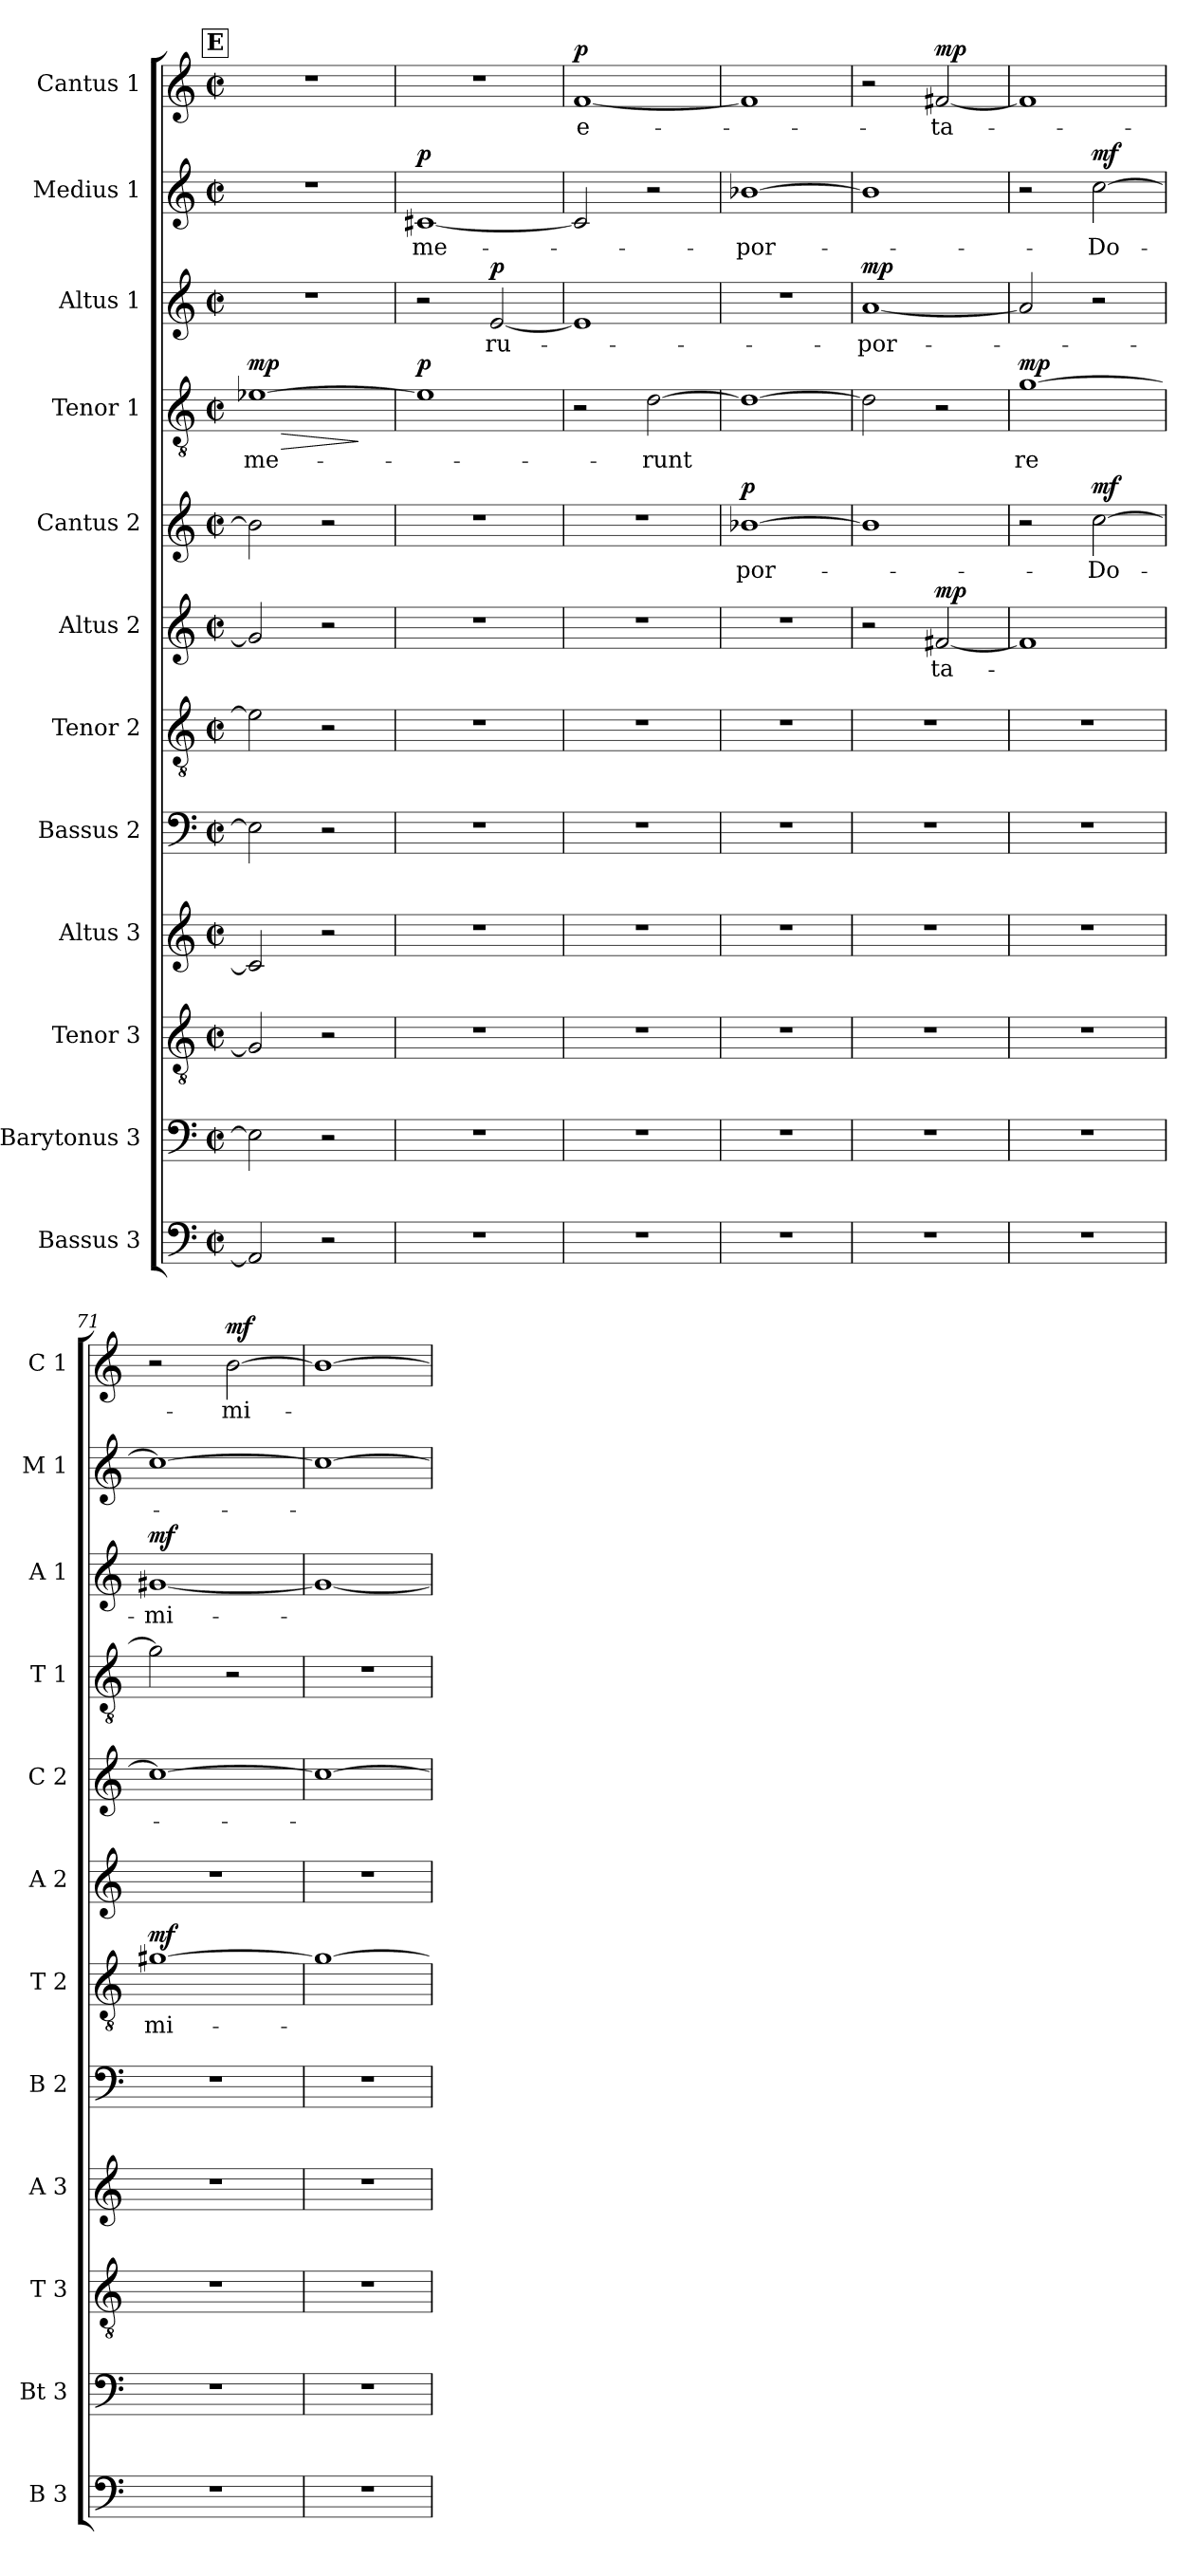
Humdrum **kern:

**kern	**text	**kern	**text	**kern	**text	**kern	**text	**kern	**text	**kern	**text	**dynam	**kern	**text	**dynam	**kern	**text	**dynam	**kern	**text	**dynam	**kern	**text	**dynam	**kern	**text	**dynam	**kern	**text	**dynam
*part12	*part12	*part11	*part11	*part10	*part10	*part9	*part9	*part8	*part8	*part7	*part7	*part7	*part6	*part6	*part6	*part5	*part5	*part5	*part4	*part4	*part4	*part3	*part3	*part3	*part2	*part2	*part2	*part1	*part1	*part1
*staff12	*staff12	*staff11	*staff11	*staff10	*staff10	*staff9	*staff9	*staff8	*staff8	*staff7	*staff7	*staff7	*staff6	*staff6	*staff6	*staff5	*staff5	*staff5	*staff4	*staff4	*staff4	*staff3	*staff3	*staff3	*staff2	*staff2	*staff2	*staff1	*staff1	*staff1
*I"Bassus 3	*	*I"Barytonus 3	*	*I"Tenor 3	*	*I"Altus 3	*	*I"Bassus 2	*	*I"Tenor 2	*	*	*I"Altus 2	*	*	*I"Cantus 2	*	*	*I"Tenor 1	*	*	*I"Altus 1	*	*	*I"Medius 1	*	*	*I"Cantus 1	*	*
*I'B 3	*	*I'Bt 3	*	*I'T 3	*	*I'A 3	*	*I'B 2	*	*I'T 2	*	*	*I'A 2	*	*	*I'C 2	*	*	*I'T 1	*	*	*I'A 1	*	*	*I'M 1	*	*	*I'C 1	*	*
*clefF4	*	*clefF4	*	*clefGv2	*	*clefG2	*	*clefF4	*	*clefGv2	*	*	*clefG2	*	*	*clefG2	*	*	*clefGv2	*	*	*clefG2	*	*	*clefG2	*	*	*clefG2	*	*
*k[]	*	*k[]	*	*k[]	*	*k[]	*	*k[]	*	*k[]	*	*	*k[]	*	*	*k[]	*	*	*k[]	*	*	*k[]	*	*	*k[]	*	*	*k[]	*	*
*C:	*	*C:	*	*C:	*	*C:	*	*C:	*	*C:	*	*	*C:	*	*	*C:	*	*	*C:	*	*	*C:	*	*	*C:	*	*	*C:	*	*
*M2/2	*	*M2/2	*	*M2/2	*	*M2/2	*	*M2/2	*	*M2/2	*	*	*M2/2	*	*	*M2/2	*	*	*M2/2	*	*	*M2/2	*	*	*M2/2	*	*	*M2/2	*	*
*met(c|)	*	*met(c|)	*	*met(c|)	*	*met(c|)	*	*met(c|)	*	*met(c|)	*	*	*met(c|)	*	*	*met(c|)	*	*	*met(c|)	*	*	*met(c|)	*	*	*met(c|)	*	*	*met(c|)	*	*
!!LO:REH:place=s1:a:B:fs=9.6:t=E
=65	=65	=65	=65	=65	=65	=65	=65	=65	=65	=65	=65	=65	=65	=65	=65	=65	=65	=65	=65	=65	=65	=65	=65	=65	=65	=65	=65	=65	=65	=65
!	!	!	!	!	!	!	!	!	!	!	!	!	!	!	!	!	!	!	!	!LO:LY:b	!LO:HP:b	!	!	!	!	!	!	!	!	!
!	!	!	!	!	!	!	!	!	!	!	!	!	!	!	!	!	!	!	!	!	!LO:DY:n=1:a	!	!	!	!	!	!	!	!	!
2AA-/]	.	2E-\]	.	2G/]	.	2c/]	.	2E-\]	.	2e-\]	.	.	2g/]	.	.	2b-\]	.	.	[1e-X	me-	> mp	1r	.	.	1r	.	.	1r	.	.
2r	.	2r	.	2r	.	2r	.	2r	.	2r	.	.	2r	.	.	2r	.	.	.	.	.	.	.	.	.	.	.	.	.	.
.	.	.	.	.	.	.	.	.	.	.	.	.	.	.	.	.	.	.	.	.	]	.	.	.	.	.	.	.	.	.
!!LO:PB:g=z
=66	=66	=66	=66	=66	=66	=66	=66	=66	=66	=66	=66	=66	=66	=66	=66	=66	=66	=66	=66	=66	=66	=66	=66	=66	=66	=66	=66	=66	=66	=66
!	!	!	!	!	!	!	!	!	!	!	!	!	!	!	!	!	!	!	!	!	!LO:DY:a	!	!	!	!	!LO:LY:b	!LO:DY:a	!	!	!
1r	.	1r	.	1r	.	1r	.	1r	.	1r	.	.	1r	.	.	1r	.	.	1e-]	.	p	2r	.	.	[1c#X	me-	p	1r	.	.
!	!	!	!	!	!	!	!	!	!	!	!	!	!	!	!	!	!	!	!	!	!	!	!LO:LY:b	!LO:DY:a	!	!	!	!	!	!
.	.	.	.	.	.	.	.	.	.	.	.	.	.	.	.	.	.	.	.	.	.	[2e/	ru-	p	.	.	.	.	.	.
=67	=67	=67	=67	=67	=67	=67	=67	=67	=67	=67	=67	=67	=67	=67	=67	=67	=67	=67	=67	=67	=67	=67	=67	=67	=67	=67	=67	=67	=67	=67
!	!	!	!	!	!	!	!	!	!	!	!	!	!	!	!	!	!	!	!	!	!	!	!	!	!	!	!	!	!LO:LY:b	!LO:DY:a
1r	.	1r	.	1r	.	1r	.	1r	.	1r	.	.	1r	.	.	1r	.	.	2r	.	.	1e]	.	.	2c#/]	.	.	[1f	e-	p
!	!	!	!	!	!	!	!	!	!	!	!	!	!	!	!	!	!	!	!	!LO:LY:b	!	!	!	!	!	!	!	!	!	!
.	.	.	.	.	.	.	.	.	.	.	.	.	.	.	.	.	.	.	[2d\	-runt	.	.	.	.	2r	.	.	.	.	.
=68	=68	=68	=68	=68	=68	=68	=68	=68	=68	=68	=68	=68	=68	=68	=68	=68	=68	=68	=68	=68	=68	=68	=68	=68	=68	=68	=68	=68	=68	=68
!	!	!	!	!	!	!	!	!	!	!	!	!	!	!	!	!	!LO:LY:b	!LO:DY:a	!	!	!	!	!	!	!	!LO:LY:b	!	!	!	!
1r	.	1r	.	1r	.	1r	.	1r	.	1r	.	.	1r	.	.	[1b-X	por-	p	1d_	.	.	1r	.	.	[1b-X	-por-	.	1f]	.	.
=69	=69	=69	=69	=69	=69	=69	=69	=69	=69	=69	=69	=69	=69	=69	=69	=69	=69	=69	=69	=69	=69	=69	=69	=69	=69	=69	=69	=69	=69	=69
!	!	!	!	!	!	!	!	!	!	!	!	!	!	!	!	!	!	!	!	!	!	!	!LO:LY:b	!LO:DY:a	!	!	!	!	!	!
1r	.	1r	.	1r	.	1r	.	1r	.	1r	.	.	2r	.	.	1b-]	.	.	2d\]	.	.	[1a	-por-	mp	1b-]	.	.	2r	.	.
!	!	!	!	!	!	!	!	!	!	!	!	!	!	!LO:LY:b	!LO:DY:a	!	!	!	!	!	!	!	!	!	!	!	!	!	!LO:LY:b	!LO:DY:a
.	.	.	.	.	.	.	.	.	.	.	.	.	[2f#X/	ta-	mp	.	.	.	2r	.	.	.	.	.	.	.	.	[2f#X/	-ta-	mp
=70	=70	=70	=70	=70	=70	=70	=70	=70	=70	=70	=70	=70	=70	=70	=70	=70	=70	=70	=70	=70	=70	=70	=70	=70	=70	=70	=70	=70	=70	=70
!	!	!	!	!	!	!	!	!	!	!	!	!	!	!	!	!	!	!	!	!LO:LY:b	!LO:DY:a	!	!	!	!	!	!	!	!	!
1r	.	1r	.	1r	.	1r	.	1r	.	1r	.	.	1f#]	.	.	2r	.	.	[1g	re	mp	2a/]	.	.	2r	.	.	1f#]	.	.
!	!	!	!	!	!	!	!	!	!	!	!	!	!	!	!	!	!LO:LY:b	!LO:DY:a	!	!	!	!	!	!	!	!LO:LY:b	!LO:DY:a	!	!	!
.	.	.	.	.	.	.	.	.	.	.	.	.	.	.	.	[2cc\	-Do-	mf	.	.	.	2r	.	.	[2cc\	-Do-	mf	.	.	.
=71	=71	=71	=71	=71	=71	=71	=71	=71	=71	=71	=71	=71	=71	=71	=71	=71	=71	=71	=71	=71	=71	=71	=71	=71	=71	=71	=71	=71	=71	=71
!	!	!	!	!	!	!	!	!	!	!	!LO:LY:b	!LO:DY:a	!	!	!	!	!	!	!	!	!	!	!LO:LY:b	!LO:DY:a	!	!	!	!	!	!
1r	.	1r	.	1r	.	1r	.	1r	.	[1g#X	mi-	mf	1r	.	.	1cc_	.	.	2g\]	.	.	[1g#X	-mi-	mf	1cc_	.	.	2r	.	.
!	!	!	!	!	!	!	!	!	!	!	!	!	!	!	!	!	!	!	!	!	!	!	!	!	!	!	!	!	!LO:LY:b	!LO:DY:a
.	.	.	.	.	.	.	.	.	.	.	.	.	.	.	.	.	.	.	2r	.	.	.	.	.	.	.	.	[2b\	-mi-	mf
=72	=72	=72	=72	=72	=72	=72	=72	=72	=72	=72	=72	=72	=72	=72	=72	=72	=72	=72	=72	=72	=72	=72	=72	=72	=72	=72	=72	=72	=72	=72
1r	.	1r	.	1r	.	1r	.	1r	.	1g#_	.	.	1r	.	.	1cc_	.	.	1r	.	.	1g#_	.	.	1cc_	.	.	1b_	.	.
=	=	=	=	=	=	=	=	=	=	=	=	=	=	=	=	=	=	=	=	=	=	=	=	=	=	=	=	=	=	=
*-	*-	*-	*-	*-	*-	*-	*-	*-	*-	*-	*-	*-	*-	*-	*-	*-	*-	*-	*-	*-	*-	*-	*-	*-	*-	*-	*-	*-	*-	*-
